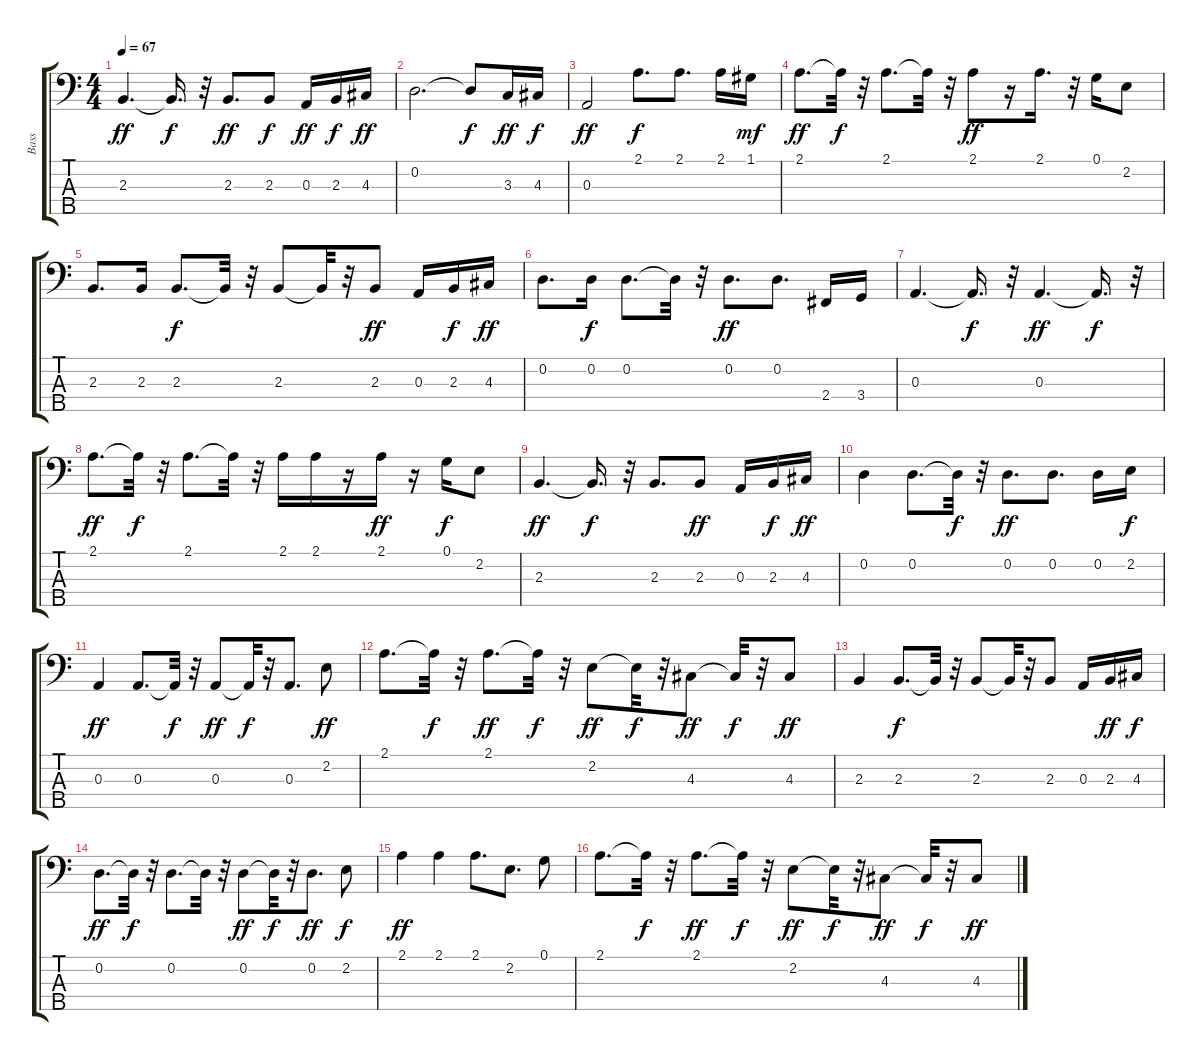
\track ("Bass" "Bass") {instrument slapbass1}
\staff {score tabs}
\tuning (G2 D2 A1 E1 B0) {hide}
\ts (4 4)
\tempo 67
\clef f4
\ks c
2.3.4{d dy ff} 2.3{t}.16{d dy f} r.32 2.3.8{d dy ff} 2.3.8{dy f} 0.3.16{dy ff} 2.3.16{dy f} 4.3.16{dy ff} |
0.2.2{d} 0.2{t}.8{dy f} 3.3.16{dy ff} 4.3.16{dy f} |
0.3.2{dy ff} 2.1.8{d dy f} 2.1.8{d} 2.1.16 1.1.16{dy mf} |
2.1.8{d dy ff} 2.1{t}.32{dy f} r.32 2.1.8{d} 2.1{t}.32 r.32 2.1.8{dy ff} r.16 2.1.16{d} r.32 0.1.16 2.2.8 |
2.3.8{d} 2.3.16 2.3.8{d dy f} 2.3{t}.32 r.32 2.3.8 2.3{t}.32 r.32 2.3.8{dy ff} 0.3.16 2.3.16{dy f} 4.3.16{dy ff} |
0.2.8{d} 0.2.16{dy f} 0.2.8{d} 0.2{t}.32 r.32 0.2.8{d dy ff} 0.2.8{d} 2.4.16 3.4.16 |
0.3.4{d} 0.3{t}.16{d dy f} r.32 0.3.4{d dy ff} 0.3{t}.16{d dy f} r.32 |
2.1.8{d dy ff} 2.1{t}.32{dy f} r.32 2.1.8{d} 2.1{t}.32 r.32 2.1.16 2.1.16 r.16 2.1.16{dy ff} r.16 0.1.16{dy f} 2.2.8 |
2.3.4{d dy ff} 2.3{t}.16{d dy f} r.32 2.3.8{d} 2.3.8{dy ff} 0.3.16 2.3.16{dy f} 4.3.16{dy ff} |
0.2.4 0.2.8{d} 0.2{t}.32{dy f} r.32 0.2.8{d dy ff} 0.2.8{d} 0.2.16 2.2.16{dy f} |
0.3.4{dy ff} 0.3.8{d} 0.3{t}.32{dy f} r.32 0.3.8{dy ff} 0.3{t}.32{dy f} r.32 0.3.8{d} 2.2.8{dy ff} |
2.1.8{d} 2.1{t}.32{dy f} r.32 2.1.8{d dy ff} 2.1{t}.32{dy f} r.32 2.2.8{dy ff} 2.2{t}.32{dy f} r.32 4.3.8{dy ff} 4.3{t}.32{dy f} r.32 4.3.8{dy ff} |
2.3.4 2.3.8{d dy f} 2.3{t}.32 r.32 2.3.8 2.3{t}.32 r.32 2.3.8 0.3.16 2.3.16{dy ff} 4.3.16{dy f} |
0.2.8{d dy ff} 0.2{t}.32{dy f} r.32 0.2.8{d} 0.2{t}.32 r.32 0.2.8{dy ff} 0.2{t}.32{dy f} r.32 0.2.8{d dy ff} 2.2.8{dy f} |
2.1.4{dy ff} 2.1.4 2.1.8{d} 2.2.8{d} 0.1.8 |
2.1.8{d} 2.1{t}.32{dy f} r.32 2.1.8{d dy ff} 2.1{t}.32{dy f} r.32 2.2.8{dy ff} 2.2{t}.32{dy f} r.32 4.3.8{dy ff} 4.3{t}.32{dy f} r.32 4.3.8{dy ff}
